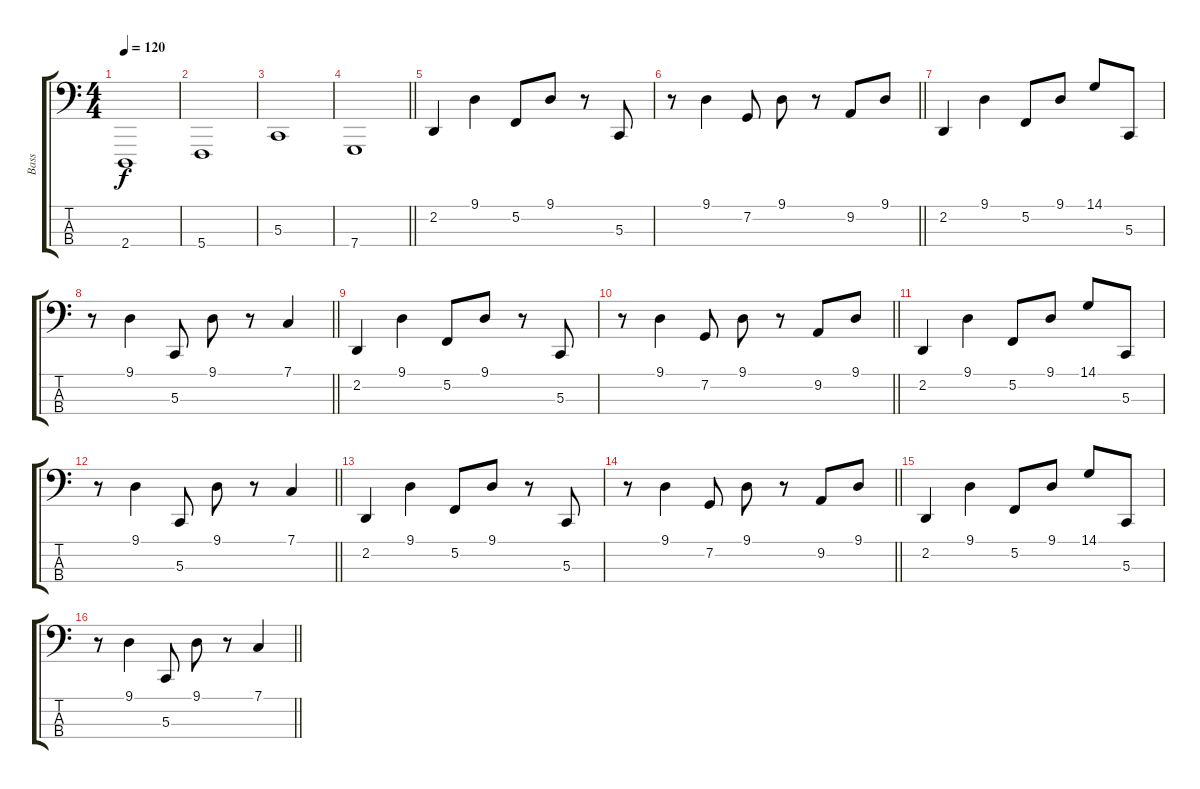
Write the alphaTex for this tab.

\track ("Bass" "Bass") {instrument lead2sawtooth}
\staff {score tabs}
\tuning (F2 C2 G1 C1) {hide}
\ts (4 4)
\tempo 120
\clef f4
\ks c
2.4.1{dy f} |
5.4.1 |
5.3.1 |
\barLineRight lightlight
7.4.1 |
2.2.4 9.1.4 5.2.8 9.1.8 r.8 5.3.8 |
\barLineRight lightlight
r.8 9.1.4 7.2.8 9.1.8 r.8 9.2.8 9.1.8 |
2.2.4 9.1.4 5.2.8 9.1.8 14.1.8 5.3.8 |
\barLineRight lightlight
r.8 9.1.4 5.3.8 9.1.8 r.8 7.1.4 |
2.2.4 9.1.4 5.2.8 9.1.8 r.8 5.3.8 |
\barLineRight lightlight
r.8 9.1.4 7.2.8 9.1.8 r.8 9.2.8 9.1.8 |
2.2.4 9.1.4 5.2.8 9.1.8 14.1.8 5.3.8 |
\barLineRight lightlight
r.8 9.1.4 5.3.8 9.1.8 r.8 7.1.4 |
2.2.4 9.1.4 5.2.8 9.1.8 r.8 5.3.8 |
\barLineRight lightlight
r.8 9.1.4 7.2.8 9.1.8 r.8 9.2.8 9.1.8 |
2.2.4 9.1.4 5.2.8 9.1.8 14.1.8 5.3.8 |
\barLineRight lightlight
r.8 9.1.4 5.3.8 9.1.8 r.8 7.1.4
